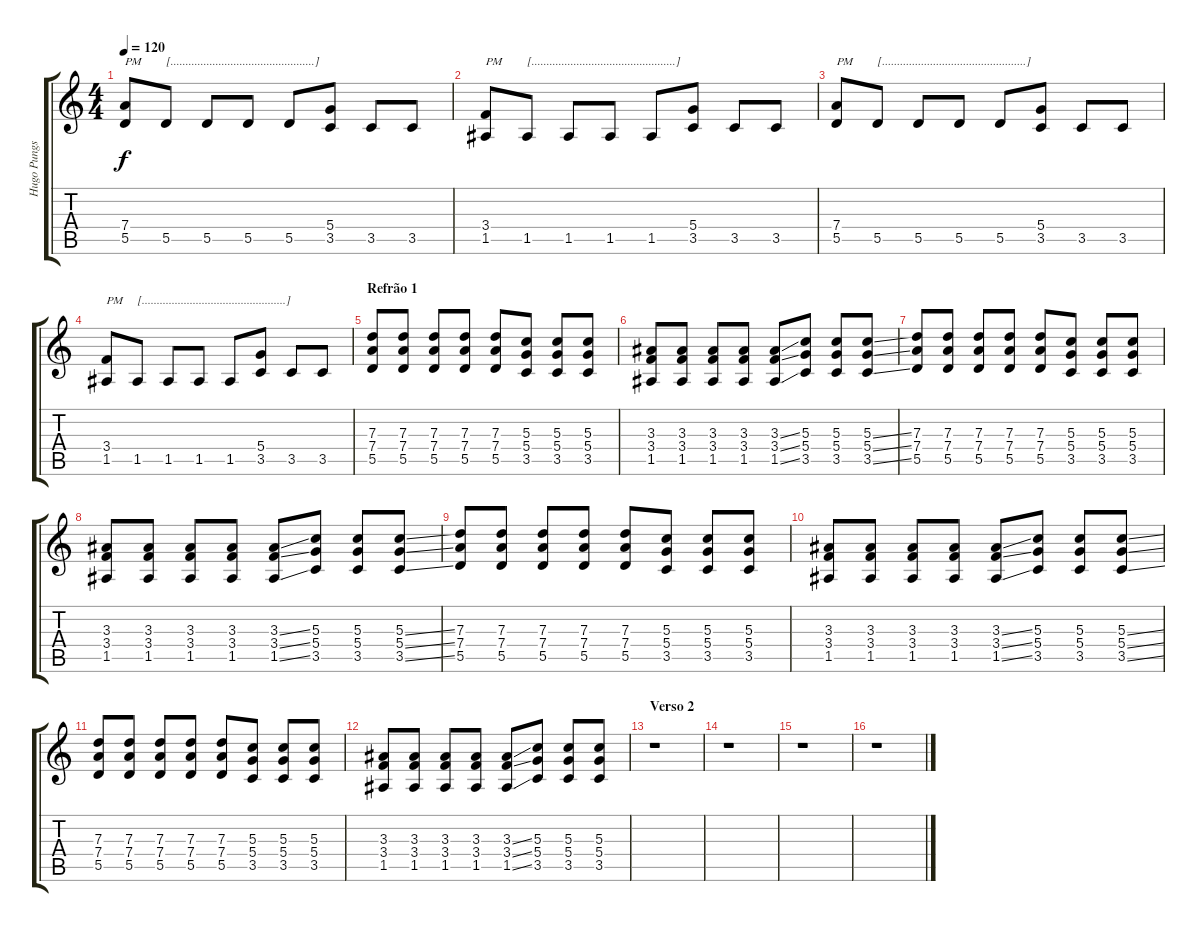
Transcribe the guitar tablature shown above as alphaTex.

\track ("Hugo Pungs [Guit]" "Hugo Pungs") {instrument overdrivenguitar}
\staff {score tabs}
\tuning (E4 B3 G3 D3 A2 D2) {hide}
\ts (4 4)
\tempo 120
\clef g2
\ks c
(7.4 5.5).8{txt "PM" dy f} 5.5.8{txt "[................................................]"} 5.5.8 5.5.8 5.5.8 (5.4 3.5).8 3.5.8 3.5.8 |
(3.4 1.5).8{txt "PM"} 1.5.8{txt "[................................................]"} 1.5.8 1.5.8 1.5.8 (5.4 3.5).8 3.5.8 3.5.8 |
(7.4 5.5).8{txt "PM"} 5.5.8{txt "[................................................]"} 5.5.8 5.5.8 5.5.8 (5.4 3.5).8 3.5.8 3.5.8 |
(3.4 1.5).8{txt "PM"} 1.5.8{txt "[................................................]"} 1.5.8 1.5.8 1.5.8 (5.4 3.5).8 3.5.8 3.5.8 |
\section ("" "Refrão 1")
(7.3 7.4 5.5).8 (7.3 7.4 5.5).8 (7.3 7.4 5.5).8 (7.3 7.4 5.5).8 (7.3 7.4 5.5).8 (5.3 5.4 3.5).8 (5.3 5.4 3.5).8 (5.3 5.4 3.5).8 |
(3.3 3.4 1.5).8 (3.3 3.4 1.5).8 (3.3 3.4 1.5).8 (3.3 3.4 1.5).8 (3.3{ss} 3.4{ss} 1.5{ss}).8 (5.3 5.4 3.5).8 (5.3 5.4 3.5).8 (5.3{ss} 5.4{ss} 3.5{ss}).8 |
(7.3 7.4 5.5).8 (7.3 7.4 5.5).8 (7.3 7.4 5.5).8 (7.3 7.4 5.5).8 (7.3 7.4 5.5).8 (5.3 5.4 3.5).8 (5.3 5.4 3.5).8 (5.3 5.4 3.5).8 |
(3.3 3.4 1.5).8 (3.3 3.4 1.5).8 (3.3 3.4 1.5).8 (3.3 3.4 1.5).8 (3.3{ss} 3.4{ss} 1.5{ss}).8 (5.3 5.4 3.5).8 (5.3 5.4 3.5).8 (5.3{ss} 5.4{ss} 3.5{ss}).8 |
(7.3 7.4 5.5).8 (7.3 7.4 5.5).8 (7.3 7.4 5.5).8 (7.3 7.4 5.5).8 (7.3 7.4 5.5).8 (5.3 5.4 3.5).8 (5.3 5.4 3.5).8 (5.3 5.4 3.5).8 |
(3.3 3.4 1.5).8 (3.3 3.4 1.5).8 (3.3 3.4 1.5).8 (3.3 3.4 1.5).8 (3.3{ss} 3.4{ss} 1.5{ss}).8 (5.3 5.4 3.5).8 (5.3 5.4 3.5).8 (5.3{ss} 5.4{ss} 3.5{ss}).8 |
(7.3 7.4 5.5).8 (7.3 7.4 5.5).8 (7.3 7.4 5.5).8 (7.3 7.4 5.5).8 (7.3 7.4 5.5).8 (5.3 5.4 3.5).8 (5.3 5.4 3.5).8 (5.3 5.4 3.5).8 |
(3.3 3.4 1.5).8 (3.3 3.4 1.5).8 (3.3 3.4 1.5).8 (3.3 3.4 1.5).8 (3.3{ss} 3.4{ss} 1.5{ss}).8 (5.3 5.4 3.5).8 (5.3 5.4 3.5).8 (5.3 5.4 3.5).8 |
\section ("" "Verso 2")
r.1 |
r.1 |
r.1 |
r.1
